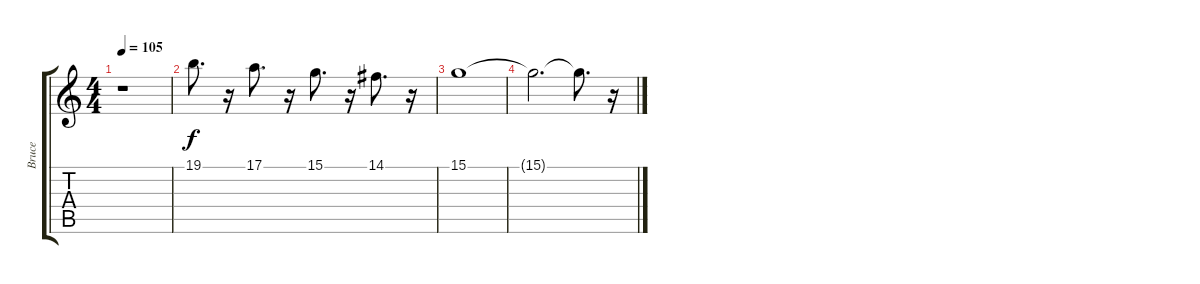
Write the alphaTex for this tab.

\track ("Bruce" "Bruce") {instrument voiceoohs}
\staff {score tabs}
\tuning (E4 B3 G3 D3 A2 E2) {hide}
\ts (4 4)
\tempo 105
\clef g2
\ks c
r.1{dy f} |
19.1.8{d} r.16 17.1.8{d} r.16 15.1.8{d} r.16 14.1.8{d} r.16 |
15.1.1 |
15.1{t}.2{d} 15.1{t}.8{d} r.16
